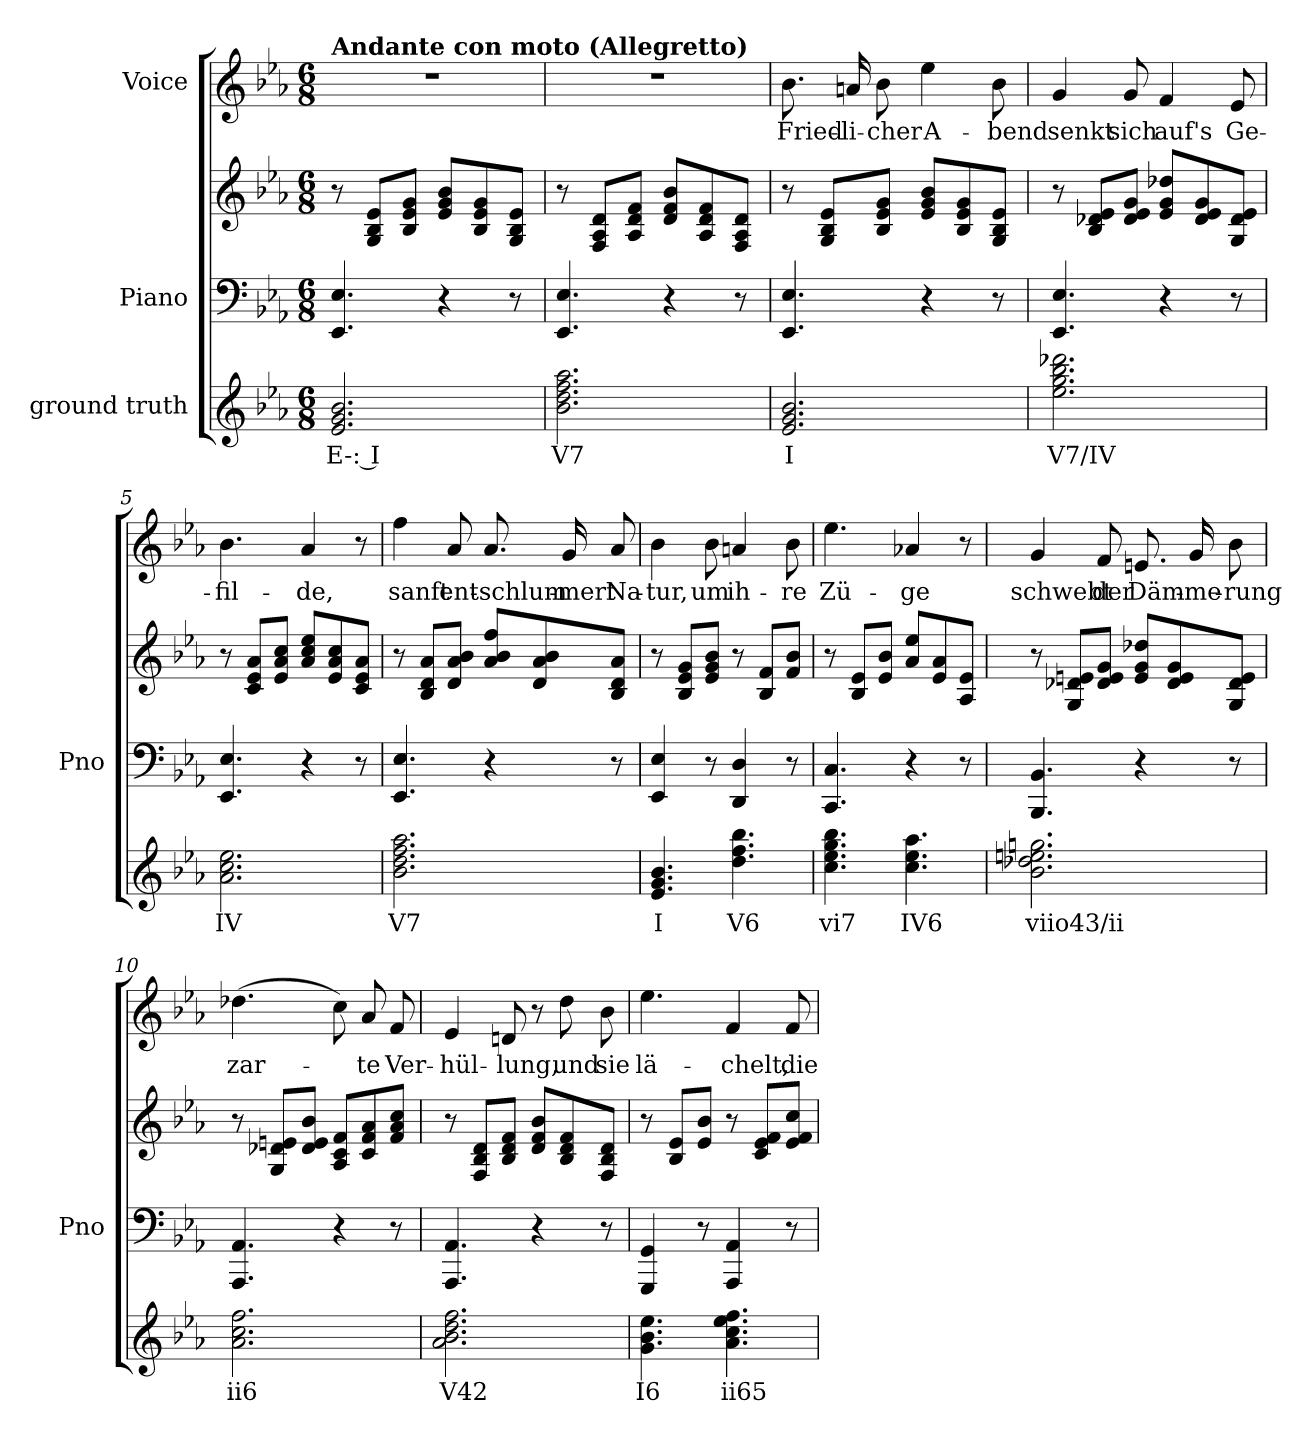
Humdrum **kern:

**kern	**text	**kern	**kern	**kern	**text
*part3	*part3	*part2	*part2	*part1	*part1
*staff4	*staff4	*staff3	*staff2	*staff1	*staff1
*I"ground truth	*	*I"Piano	*	*I"Voice	*
*	*	*I'Pno	*	*	*
*	*	*clefF4	*clefG2	*clefG2	*
*k[b-e-a-]	*	*k[b-e-a-]	*k[b-e-a-]	*k[b-e-a-]	*
*M6/8	*	*M6/8	*M6/8	*M6/8	*
=1	=1	=1	=1	=1	=1
!	!	!	!	!LO:TX:a:B:t=Andante con moto  (Allegretto)	!
2.e- 2.g 2.b-	E-: I	4.EE-/ 4.E-/	8r	2.r	.
.	.	.	8G/ 8B-/ 8e-/L	.	.
.	.	.	8B-/ 8e-/ 8g/J	.	.
.	.	4r	8e-/ 8g/ 8b-/L	.	.
.	.	.	8B-/ 8e-/ 8g/	.	.
.	.	8r	8G/ 8B-/ 8e-/J	.	.
=2	=2	=2	=2	=2	=2
2.b- 2.dd 2.ff 2.aa-	V7	4.EE-/ 4.E-/	8r	2.r	.
.	.	.	8F/ 8A-/ 8d/L	.	.
.	.	.	8A-/ 8d/ 8f/J	.	.
.	.	4r	8d/ 8f/ 8b-/L	.	.
.	.	.	8A-/ 8d/ 8f/	.	.
.	.	8r	8F/ 8A-/ 8d/J	.	.
=3	=3	=3	=3	=3	=3
!	!	!	!	!	!LO:LY:b
2.e- 2.g 2.b-	I	4.EE-/ 4.E-/	8r	8.b-\	Fried-
.	.	.	8G/ 8B-/ 8e-/L	.	.
!	!	!	!	!	!LO:LY:b
.	.	.	.	16an/	-li-
!	!	!	!	!	!LO:LY:b
.	.	.	8B-/ 8e-/ 8g/J	8b-\	-cher
!	!	!	!	!	!LO:LY:b
.	.	4r	8e-/ 8g/ 8b-/L	4ee-\	A-
.	.	.	8B-/ 8e-/ 8g/	.	.
!	!	!	!	!	!LO:LY:b
.	.	8r	8G/ 8B-/ 8e-/J	8b-\	-bend
=4	=4	=4	=4	=4	=4
!	!	!	!	!	!LO:LY:b
2.ee- 2.gg 2.bb- 2.ddd-X	V7/IV	4.EE-/ 4.E-/	8r	4g/	senkt
.	.	.	8B-/ 8d-X/ 8e-/L	.	.
!	!	!	!	!	!LO:LY:b
.	.	.	8d-/ 8e-/ 8g/J	8g/	sich
!	!	!	!	!	!LO:LY:b
.	.	4r	8e-/ 8g/ 8dd-X/L	4f/	auf's
.	.	.	8d-/ 8e-/ 8g/	.	.
!	!	!	!	!	!LO:LY:b
.	.	8r	8G/ 8d-/ 8e-/J	8e-/	Ge-
=5	=5	=5	=5	=5	=5
!	!	!	!	!	!LO:LY:b
2.a- 2.cc 2.ee-	IV	4.EE-/ 4.E-/	8r	4.b-\	-fil-
.	.	.	8c/ 8e-/ 8a-/L	.	.
.	.	.	8e-/ 8a-/ 8cc/J	.	.
!	!	!	!	!	!LO:LY:b
.	.	4r	8a-/ 8cc/ 8ee-/L	4a-/	-de,
.	.	.	8e-/ 8a-/ 8cc/	.	.
.	.	8r	8c/ 8e-/ 8a-/J	8r	.
=6	=6	=6	=6	=6	=6
!	!	!	!	!	!LO:LY:b
2.b- 2.dd 2.ff 2.aa-	V7	4.EE-/ 4.E-/	8r	4ff\	sanft
.	.	.	8B-/ 8d/ 8a-/L	.	.
!	!	!	!	!	!LO:LY:b
.	.	.	8d/ 8a-/ 8b-/J	8a-/	ent-
!	!	!	!	!	!LO:LY:b
.	.	4r	8a-/ 8b-/ 8ff/L	8.a-/	-schlum-
.	.	.	8d/ 8a-/ 8b-/	.	.
!	!	!	!	!	!LO:LY:b
.	.	.	.	16g/	-mert
!	!	!	!	!	!LO:LY:b
.	.	8r	8B-/ 8d/ 8a-/J	8a-/	Na-
=7	=7	=7	=7	=7	=7
!	!	!	!	!	!LO:LY:b
4.e- 4.g 4.b-	I	4EE-/ 4E-/	8r	4b-\	-tur,
.	.	.	8B-/ 8e-/ 8g/L	.	.
!	!	!	!	!	!LO:LY:b
.	.	8r	8e-/ 8g/ 8b-/J	8b-\	um
!	!	!	!	!	!LO:LY:b
4.dd 4.ff 4.bb-	V6	4DD/ 4D/	8r	4an/	ih-
.	.	.	8B-/ 8f/L	.	.
!	!	!	!	!	!LO:LY:b
.	.	8r	8f/ 8b-/J	8b-\	-re
=8	=8	=8	=8	=8	=8
!	!	!	!	!	!LO:LY:b
4.cc 4.ee- 4.gg 4.bb-	vi7	4.CC/ 4.C/	8r	4.ee-\	Zü-
.	.	.	8B-/ 8e-/L	.	.
.	.	.	8e-/ 8b-/J	.	.
!	!	!	!	!	!LO:LY:b
4.cc 4.ee- 4.aa-	IV6	4r	8a-/ 8ee-/L	4a-X/	-ge
.	.	.	8e-/ 8a-/	.	.
.	.	8r	8A-/ 8e-/J	8r	.
=9	=9	=9	=9	=9	=9
!	!	!	!	!	!LO:LY:b
2.b- 2.dd-X 2.een 2.ggn	viio43/ii	4.BBB-/ 4.BB-/	8r	4g/	schwebt
.	.	.	8G/ 8d-X/ 8en/L	.	.
!	!	!	!	!	!LO:LY:b
.	.	.	8d-/ 8e/ 8g/J	8f/	der
!	!	!	!	!	!LO:LY:b
.	.	4r	8e/ 8g/ 8dd-X/L	8.en/	Däm-
.	.	.	8d-/ 8e/ 8g/	.	.
!	!	!	!	!	!LO:LY:b
.	.	.	.	16g/	-me-
!	!	!	!	!	!LO:LY:b
.	.	8r	8G/ 8d-/ 8e/J	8b-\	-rung
=10	=10	=10	=10	=10	=10
!	!	!	!	!	!LO:LY:b
2.a- 2.cc 2.ff	ii6	4.AAA-/ 4.AA-/	8r	(>4.dd-X\	zar-
.	.	.	8G/ 8d-X/ 8en/L	.	.
.	.	.	8d-/ 8e/ 8b-/J	.	.
.	.	4r	8A-/ 8c/ 8f/L	8cc\)	.
!	!	!	!	!	!LO:LY:b
.	.	.	8c/ 8f/ 8a-/	8a-/	te
!	!	!	!	!	!LO:LY:b
.	.	8r	8f/ 8a-/ 8cc/J	8f/	Ver-
=11	=11	=11	=11	=11	=11
!	!	!	!	!	!LO:LY:b
2.a- 2.b- 2.dd 2.ff	V42	4.AAA-/ 4.AA-/	8r	4e-/	-hül-
.	.	.	8F/ 8B-/ 8d/L	.	.
!	!	!	!	!	!LO:LY:b
.	.	.	8B-/ 8d/ 8f/J	8dn/	-lung,
.	.	4r	8d/ 8f/ 8b-/L	8r	.
!	!	!	!	!	!LO:LY:b
.	.	.	8B-/ 8d/ 8f/	8dd\	und
!	!	!	!	!	!LO:LY:b
.	.	8r	8F/ 8B-/ 8d/J	8b-\	sie
=12	=12	=12	=12	=12	=12
!	!	!	!	!	!LO:LY:b
4.g 4.b- 4.ee-	I6	4GGG/ 4GG/	8r	4.ee-\	lä-
.	.	.	8B-/ 8e-/L	.	.
.	.	8r	8e-/ 8b-/J	.	.
!	!	!	!	!	!LO:LY:b
4.a- 4.cc 4.ee- 4.ff	ii65	4AAA-/ 4AA-/	8r	4f/	-chelt,
.	.	.	8c/ 8e-/ 8f/L	.	.
!	!	!	!	!	!LO:LY:b
.	.	8r	8e-/ 8f/ 8cc/J	8f/	die
=	=	=	=	=	=
*-	*-	*-	*-	*-	*-
